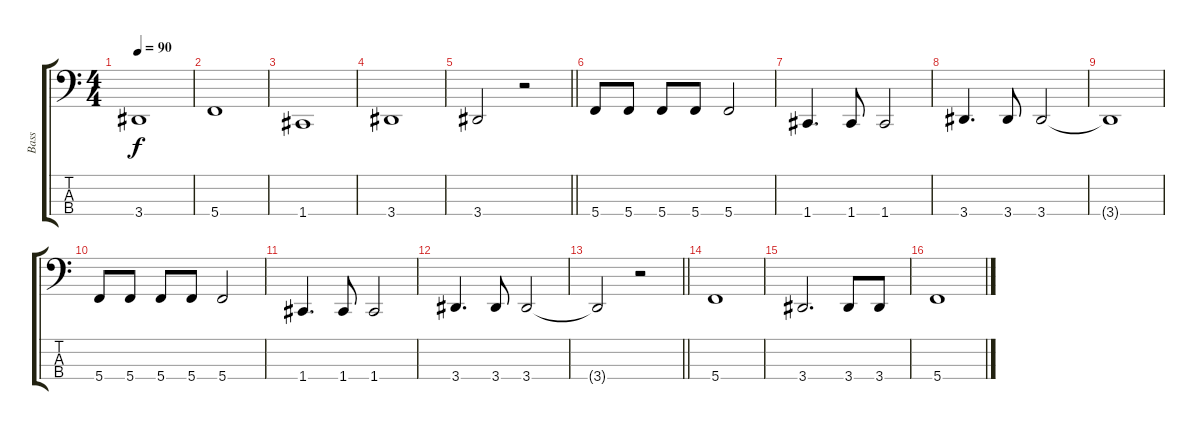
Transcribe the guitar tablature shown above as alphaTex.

\track ("Bass" "Bass") {instrument electricbassfinger}
\staff {score tabs}
\tuning (F2 C2 G1 C1) {hide}
\ts (4 4)
\tempo 90
\clef f4
\ks c
3.4.1{dy f} |
5.4.1 |
1.4.1 |
3.4.1 |
\barLineRight lightlight
3.4.2 r.2 |
5.4.8 5.4.8 5.4.8 5.4.8 5.4.2 |
1.4.4{d} 1.4.8 1.4.2 |
3.4.4{d} 3.4.8 3.4.2 |
3.4{t}.1 |
5.4.8 5.4.8 5.4.8 5.4.8 5.4.2 |
1.4.4{d} 1.4.8 1.4.2 |
3.4.4{d} 3.4.8 3.4.2 |
\barLineRight lightlight
3.4{t}.2 r.2 |
5.4.1 |
3.4.2{d} 3.4.8 3.4.8 |
5.4.1
